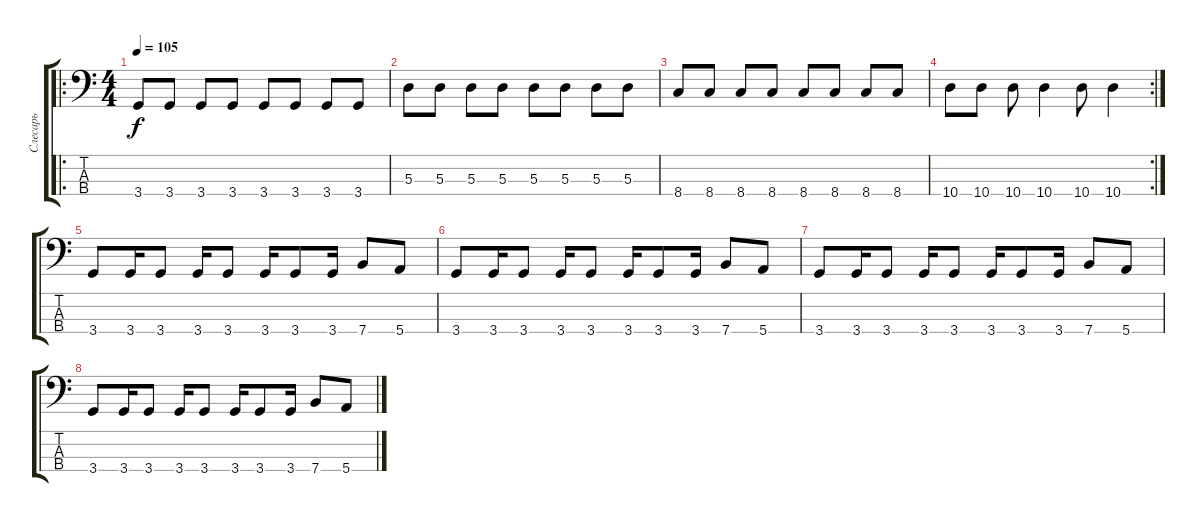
\track ("Слесарь" "Слесарь") {instrument electricbassfinger}
\staff {score tabs}
\tuning (G2 D2 A1 E1) {hide}
\ro
\ts (4 4)
\tempo 105
\clef f4
\ks c
3.4.8{dy f} 3.4.8 3.4.8 3.4.8 3.4.8 3.4.8 3.4.8 3.4.8 |
5.3.8 5.3.8 5.3.8 5.3.8 5.3.8 5.3.8 5.3.8 5.3.8 |
8.4.8 8.4.8 8.4.8 8.4.8 8.4.8 8.4.8 8.4.8 8.4.8 |
\rc 2
10.4.8 10.4.8 10.4.8 10.4.4 10.4.8 10.4.4 |
3.4.8 3.4.16 3.4.8 3.4.16 3.4.8 3.4.16 3.4.8 3.4.16 7.4.8 5.4.8 |
3.4.8 3.4.16 3.4.8 3.4.16 3.4.8 3.4.16 3.4.8 3.4.16 7.4.8 5.4.8 |
3.4.8 3.4.16 3.4.8 3.4.16 3.4.8 3.4.16 3.4.8 3.4.16 7.4.8 5.4.8 |
3.4.8 3.4.16 3.4.8 3.4.16 3.4.8 3.4.16 3.4.8 3.4.16 7.4.8 5.4.8
